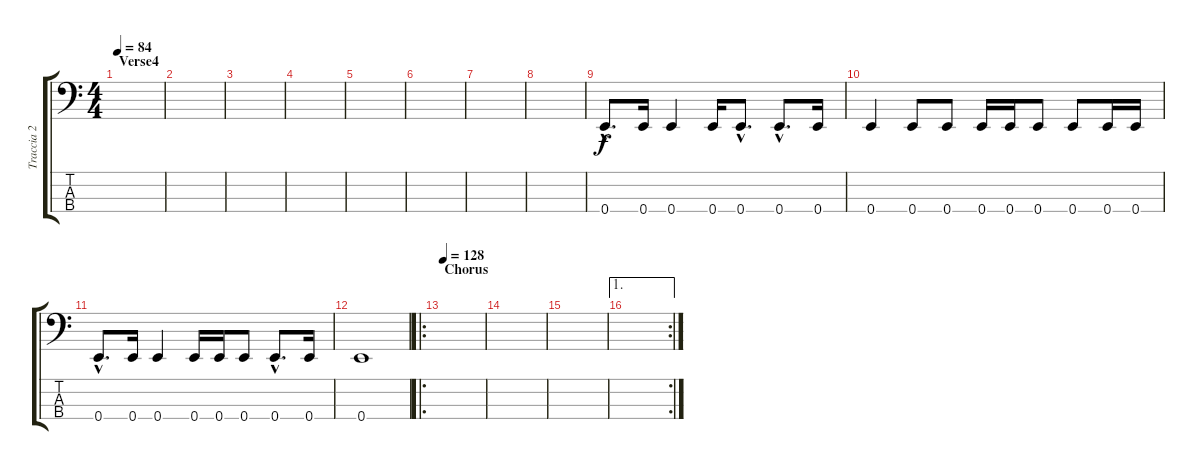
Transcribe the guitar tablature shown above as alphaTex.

\track ("Traccia 2" "Traccia 2") {instrument electricbassfinger}
\staff {score tabs}
\tuning (G2 D2 A1 E1) {hide}
\ts (4 4)
\section ("" "Verse4")
\tempo 84
\clef f4
\ks c
|
|
|
|
|
|
|
|
0.4{hac}.8{d} 0.4.16 0.4.4 0.4.16 0.4{hac}.8{d} 0.4{hac}.8{d} 0.4.16 |
0.4.4 0.4.8 0.4.8 0.4.16 0.4.16 0.4.8 0.4.8 0.4.16 0.4.16 |
0.4{hac}.8{d} 0.4.16 0.4.4 0.4.16 0.4.16 0.4.8 0.4{hac}.8{d} 0.4.16 |
0.4.1 |
\ro
\section ("" "Chorus")
\tempo 128
|
|
|
\ae 1
\rc 2
